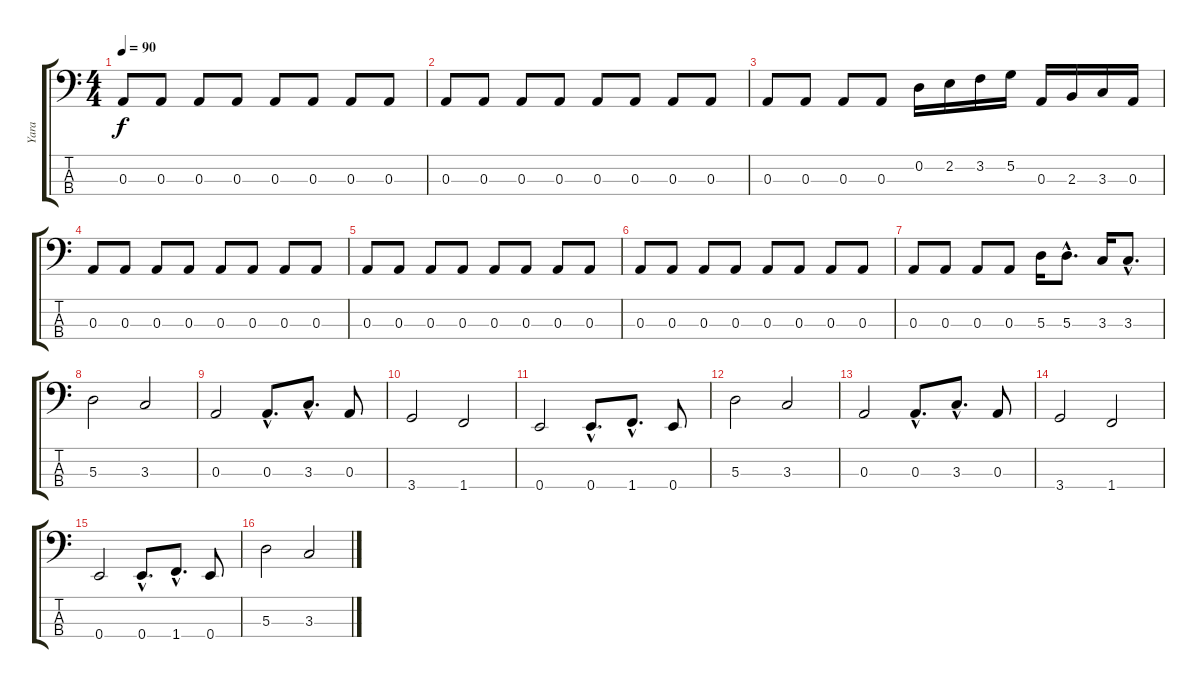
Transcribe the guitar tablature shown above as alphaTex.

\track ("Yara" "Yara") {instrument slapbass1}
\staff {score tabs}
\tuning (G2 D2 A1 E1) {hide}
\ts (4 4)
\tempo 90
\clef f4
\ks c
0.3.8{dy f} 0.3.8 0.3.8 0.3.8 0.3.8 0.3.8 0.3.8 0.3.8 |
0.3.8 0.3.8 0.3.8 0.3.8 0.3.8 0.3.8 0.3.8 0.3.8 |
0.3.8 0.3.8 0.3.8 0.3.8 0.2.16 2.2.16 3.2.16 5.2.16 0.3.16 2.3.16 3.3.16 0.3.16 |
0.3.8 0.3.8 0.3.8 0.3.8 0.3.8 0.3.8 0.3.8 0.3.8 |
0.3.8 0.3.8 0.3.8 0.3.8 0.3.8 0.3.8 0.3.8 0.3.8 |
0.3.8 0.3.8 0.3.8 0.3.8 0.3.8 0.3.8 0.3.8 0.3.8 |
0.3.8 0.3.8 0.3.8 0.3.8 5.3.16 5.3{hac}.8{d} 3.3.16 3.3{hac}.8{d} |
5.3.2 3.3.2 |
0.3.2 0.3{hac}.8{d} 3.3{hac}.8{d} 0.3.8 |
3.4.2 1.4.2 |
0.4.2 0.4{hac}.8{d} 1.4{hac}.8{d} 0.4.8 |
5.3.2 3.3.2 |
0.3.2 0.3{hac}.8{d} 3.3{hac}.8{d} 0.3.8 |
3.4.2 1.4.2 |
0.4.2 0.4{hac}.8{d} 1.4{hac}.8{d} 0.4.8 |
5.3.2 3.3.2
